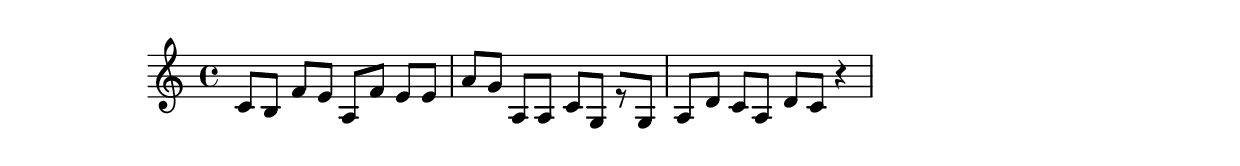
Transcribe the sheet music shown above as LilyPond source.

\version "2.19.82"
\language "english"

\header {
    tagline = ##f
}

\layout {}

\paper {}

\score {
    {
        c'8
        [
        b8
        ]
        f'8
        [
        e'8
        ]
        a8
        [
        f'8
        ]
        e'8
        [
        e'8
        ]
        a'8
        [
        g'8
        ]
        a8
        [
        a8
        ]
        c'8
        [
        g8
        ]
        r8
        [
        g8
        ]
        a8
        [
        d'8
        ]
        c'8
        [
        a8
        ]
        d'8
        [
        c'8
        ]
        r4
    }
    
                \midi {
                    \context {
                        \Score
                        midiChannelMapping = #'instrument
                    }
                    \tempo 4 = 60
                }
                \layout { }                 
                
}